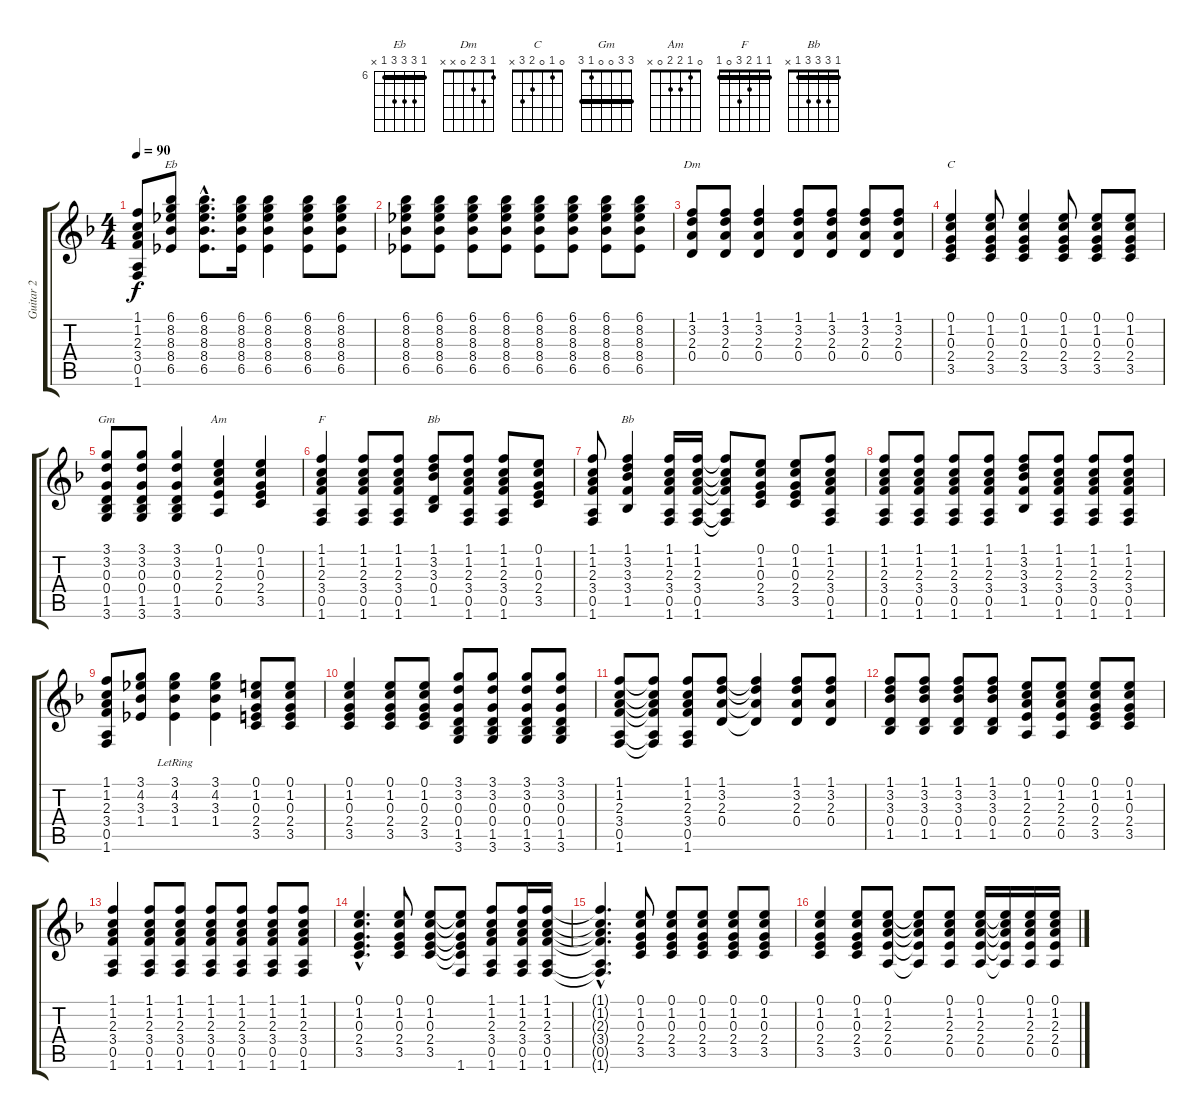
\track ("Guitar 2" "Guitar 2") {instrument acousticguitarnylon}
\staff {score tabs}
\tuning (E4 B3 G3 D3 A2 E2) {hide}
\chord ("Eb" 6 8 8 8 6 x) {firstfret 6 barre 6}
\chord ("Dm" 1 3 2 0 x x)
\chord ("C" 0 1 0 2 3 x)
\chord ("Gm" 3 3 0 0 1 3) {barre 3}
\chord ("Am" 0 1 2 2 0 x)
\chord ("F" 1 1 2 3 0 1) {barre 1}
\chord ("Bb" 1 3 3 0 1 x)
\chord ("Bb" 1 3 3 3 1 x) {barre 1}
\ts (4 4)
\tempo 90
\clef g2
\ks f
(1.1 1.2 2.3 3.4 0.5 1.6).8{dy f} (6.1 8.2 8.3 8.4 6.5).8{ch "Eb"} (6.1{hac} 8.2{hac} 8.3{hac} 8.4{hac} 6.5{hac}).8{d} (6.1 8.2 8.3 8.4 6.5).16 (6.1 8.2 8.3 8.4 6.5).4 (6.1 8.2 8.3 8.4 6.5).8 (6.1 8.2 8.3 8.4 6.5).8 |
(6.1 8.2 8.3 8.4 6.5).8 (6.1 8.2 8.3 8.4 6.5).8 (6.1 8.2 8.3 8.4 6.5).8 (6.1 8.2 8.3 8.4 6.5).8 (6.1 8.2 8.3 8.4 6.5).8 (6.1 8.2 8.3 8.4 6.5).8 (6.1 8.2 8.3 8.4 6.5).8 (6.1 8.2 8.3 8.4 6.5).8 |
(1.1 3.2 2.3 0.4).8{ch "Dm"} (1.1 3.2 2.3 0.4).8 (1.1 3.2 2.3 0.4).4 (1.1 3.2 2.3 0.4).8 (1.1 3.2 2.3 0.4).8 (1.1 3.2 2.3 0.4).8 (1.1 3.2 2.3 0.4).8 |
(0.1 1.2 0.3 2.4 3.5).4{ch "C"} (0.1 1.2 0.3 2.4 3.5).8 (0.1 1.2 0.3 2.4 3.5).4 (0.1 1.2 0.3 2.4 3.5).8 (0.1 1.2 0.3 2.4 3.5).8 (0.1 1.2 0.3 2.4 3.5).8 |
(3.1 3.2 0.3 0.4 1.5 3.6).8{ch "Gm"} (3.1 3.2 0.3 0.4 1.5 3.6).8 (3.1 3.2 0.3 0.4 1.5 3.6).4 (0.1 1.2 2.3 2.4 0.5).4{ch "Am"} (0.1 1.2 0.3 2.4 3.5).4 |
(1.1 1.2 2.3 3.4 0.5 1.6).4{ch "F"} (1.1 1.2 2.3 3.4 0.5 1.6).8 (1.1 1.2 2.3 3.4 0.5 1.6).8 (1.1 3.2 3.3 0.4 1.5).8{ch "Bb"} (1.1 1.2 2.3 3.4 0.5 1.6).8 (1.1 1.2 2.3 3.4 0.5 1.6).8 (0.1 1.2 0.3 2.4 3.5).8 |
(1.1 1.2 2.3 3.4 0.5 1.6).8 (1.1 3.2 3.3 3.4 1.5).4{ch "Bb"} (1.1 1.2 2.3 3.4 0.5 1.6).16 (1.1 1.2 2.3 3.4 0.5 1.6).16 (1.1{t} 1.2{t} 2.3{t} 3.4{t} 0.5{t} 1.6{t}).8 (0.1 1.2 0.3 2.4 3.5).8 (0.1 1.2 0.3 2.4 3.5).8 (1.1 1.2 2.3 3.4 0.5 1.6).8 |
(1.1 1.2 2.3 3.4 0.5 1.6).8 (1.1 1.2 2.3 3.4 0.5 1.6).8 (1.1 1.2 2.3 3.4 0.5 1.6).8 (1.1 1.2 2.3 3.4 0.5 1.6).8 (1.1 3.2 3.3 3.4 1.5).8 (1.1 1.2 2.3 3.4 0.5 1.6).8 (1.1 1.2 2.3 3.4 0.5 1.6).8 (1.1 1.2 2.3 3.4 0.5 1.6).8 |
(1.1 1.2 2.3 3.4 0.5 1.6).8 (3.1 4.2 3.3 1.4).8 (3.1{lr} 4.2{lr} 3.3{lr} 1.4{lr}).4 (3.1 4.2 3.3 1.4).4 (0.1 1.2 0.3 2.4 3.5).8 (0.1 1.2 0.3 2.4 3.5).8 |
(0.1 1.2 0.3 2.4 3.5).4 (0.1 1.2 0.3 2.4 3.5).8 (0.1 1.2 0.3 2.4 3.5).8 (3.1 3.2 0.3 0.4 1.5 3.6).8 (3.1 3.2 0.3 0.4 1.5 3.6).8 (3.1 3.2 0.3 0.4 1.5 3.6).8 (3.1 3.2 0.3 0.4 1.5 3.6).8 |
(1.1 1.2 2.3 3.4 0.5 1.6).8 (1.1{t} 1.2{t} 2.3{t} 3.4{t} 0.5{t} 1.6{t}).8 (1.1 1.2 2.3 3.4 0.5 1.6).8 (1.1 3.2 2.3 0.4).8 (1.1{t} 3.2{t} 2.3{t} 0.4{t}).4 (1.1 3.2 2.3 0.4).8 (1.1 3.2 2.3 0.4).8 |
(1.1 3.2 3.3 0.4 1.5).8 (1.1 3.2 3.3 0.4 1.5).8 (1.1 3.2 3.3 0.4 1.5).8 (1.1 3.2 3.3 0.4 1.5).8 (0.1 1.2 2.3 2.4 0.5).8 (0.1 1.2 2.3 2.4 0.5).8 (0.1 1.2 0.3 2.4 3.5).8 (0.1 1.2 0.3 2.4 3.5).8 |
(1.1 1.2 2.3 3.4 0.5 1.6).4 (1.1 1.2 2.3 3.4 0.5 1.6).8 (1.1 1.2 2.3 3.4 0.5 1.6).8 (1.1 1.2 2.3 3.4 0.5 1.6).8 (1.1 1.2 2.3 3.4 0.5 1.6).8 (1.1 1.2 2.3 3.4 0.5 1.6).8 (1.1 1.2 2.3 3.4 0.5 1.6).8 |
(0.1{hac} 1.2{hac} 0.3{hac} 2.4{hac} 3.5{hac}).4{d} (0.1 1.2 0.3 2.4 3.5).8 (0.1 1.2 0.3 2.4 3.5).8 (0.1{t} 1.2{t} 0.3{t} 2.4{t} 3.5{t} 1.6).8 (1.1 1.2 2.3 3.4 0.5 1.6).8 (1.1 1.2 2.3 3.4 0.5 1.6).16 (1.1 1.2 2.3 3.4 0.5 1.6).16 |
(1.1{hac t} 1.2{hac t} 2.3{hac t} 3.4{hac t} 0.5{hac t} 1.6{hac t}).4{d} (0.1 1.2 0.3 2.4 3.5).8 (0.1 1.2 0.3 2.4 3.5).8 (0.1 1.2 0.3 2.4 3.5).8 (0.1 1.2 0.3 2.4 3.5).8 (0.1 1.2 0.3 2.4 3.5).8 |
(0.1 1.2 0.3 2.4 3.5).4 (0.1 1.2 0.3 2.4 3.5).8 (0.1 1.2 2.3 2.4 0.5).8 (0.1{t} 1.2{t} 2.3{t} 2.4{t} 0.5{t}).8 (0.1 1.2 2.3 2.4 0.5).8 (0.1 1.2 2.3 2.4 0.5).16 (0.1{t} 1.2{t} 2.3{t} 2.4{t} 0.5{t}).16 (0.1 1.2 2.3 2.4 0.5).16 (0.1 1.2 2.3 2.4 0.5).16
